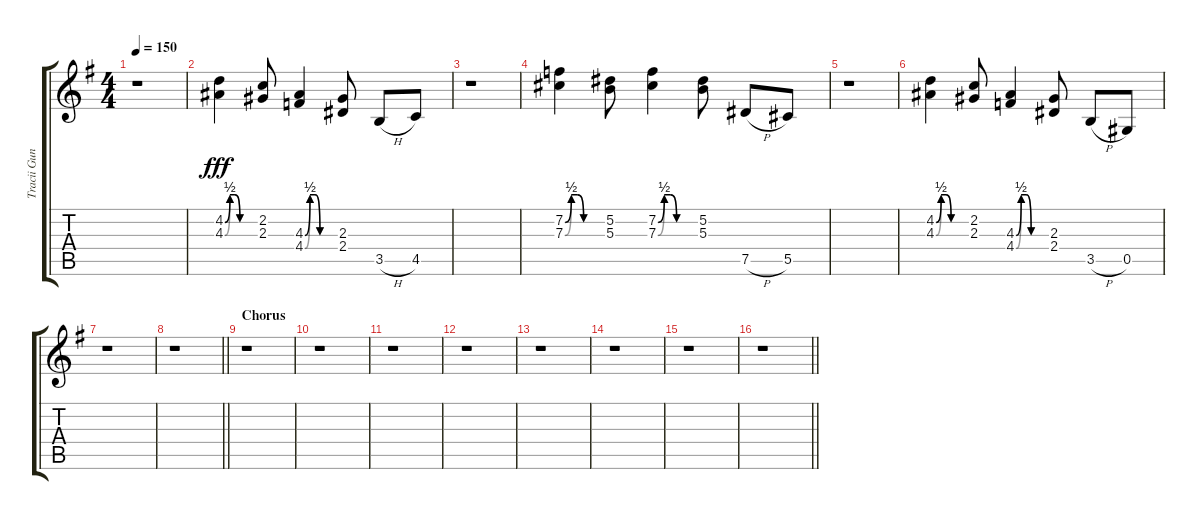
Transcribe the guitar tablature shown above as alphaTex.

\track ("Tracii Guns - Lead Guitar" "Tracii Gun") {instrument distortionguitar}
\staff {score tabs}
\tuning (Eb4 Bb3 Gb3 Db3 Ab2 Eb2) {hide}
\ts (4 4)
\tempo 150
\clef g2
\ks g
r.1{dy fff} |
(4.2{be (custom 0 0 10 2 20 2 30 0 60 0)} 4.3{be (custom 0 0 10 2 20 2 30 0 60 0)}).4 (2.2 2.3).8 (4.3{be (custom 0 0 10 2 20 2 30 0 60 0)} 4.4{be (custom 0 0 10 2 20 2 30 0 60 0)}).4 (2.3 2.4).8 3.5{h}.8 4.5.8 |
r.1 |
(7.2{be (custom 0 0 10 2 20 2 30 0 60 0)} 7.3{be (custom 0 0 10 2 20 2 30 0 60 0)}).4 (5.2 5.3).8 (7.2{be (custom 0 0 10 2 20 2 30 0 60 0)} 7.3{be (custom 0 0 10 2 20 2 30 0 60 0)}).4 (5.2 5.3).8 7.5{h}.8 5.5.8 |
r.1 |
(4.2{be (custom 0 0 10 2 20 2 30 0 60 0)} 4.3{be (custom 0 0 10 2 20 2 30 0 60 0)}).4 (2.2 2.3).8 (4.3{be (custom 0 0 10 2 20 2 30 0 60 0)} 4.4{be (custom 0 0 10 2 20 2 30 0 60 0)}).4 (2.3 2.4).8 3.5{h}.8 0.5.8 |
r.1 |
\barLineRight lightlight
r.1 |
\section ("" "Chorus")
r.1 |
r.1 |
r.1 |
r.1 |
r.1 |
r.1 |
r.1 |
\barLineRight lightlight
r.1
